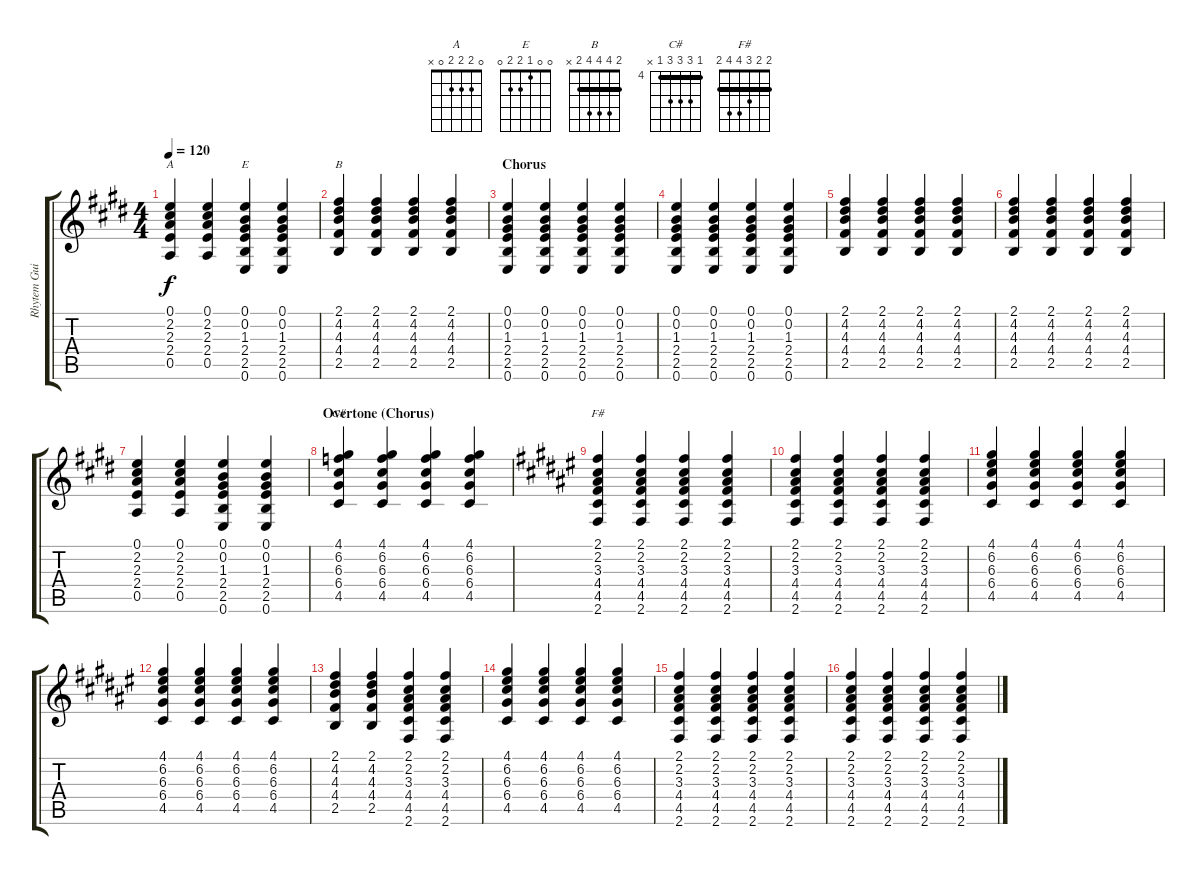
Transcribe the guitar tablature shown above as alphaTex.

\track ("Rhytem Guitar" "Rhytem Gui") {instrument acousticguitarsteel}
\staff {score tabs}
\tuning (E4 B3 G3 D3 A2 E2) {hide}
\chord ("A" 0 2 2 2 0 x)
\chord ("E" 0 0 1 2 2 0)
\chord ("B" 2 4 4 4 2 x) {barre 2}
\chord ("C#" 4 6 6 6 4 x) {firstfret 4 barre 4}
\chord ("F#" 2 2 3 4 4 2) {barre 2}
\ts (4 4)
\tempo 120
\clef g2
\ks e
(0.1 2.2 2.3 2.4 0.5).4{ch "A" dy f} (0.1 2.2 2.3 2.4 0.5).4 (0.1 0.2 1.3 2.4 2.5 0.6).4{ch "E"} (0.1 0.2 1.3 2.4 2.5 0.6).4 |
(2.1 4.2 4.3 4.4 2.5).4{ch "B"} (2.1 4.2 4.3 4.4 2.5).4 (2.1 4.2 4.3 4.4 2.5).4 (2.1 4.2 4.3 4.4 2.5).4 |
\section ("" "Chorus")
(0.1 0.2 1.3 2.4 2.5 0.6).4 (0.1 0.2 1.3 2.4 2.5 0.6).4 (0.1 0.2 1.3 2.4 2.5 0.6).4 (0.1 0.2 1.3 2.4 2.5 0.6).4 |
(0.1 0.2 1.3 2.4 2.5 0.6).4 (0.1 0.2 1.3 2.4 2.5 0.6).4 (0.1 0.2 1.3 2.4 2.5 0.6).4 (0.1 0.2 1.3 2.4 2.5 0.6).4 |
(2.1 4.2 4.3 4.4 2.5).4 (2.1 4.2 4.3 4.4 2.5).4 (2.1 4.2 4.3 4.4 2.5).4 (2.1 4.2 4.3 4.4 2.5).4 |
(2.1 4.2 4.3 4.4 2.5).4 (2.1 4.2 4.3 4.4 2.5).4 (2.1 4.2 4.3 4.4 2.5).4 (2.1 4.2 4.3 4.4 2.5).4 |
(0.1 2.2 2.3 2.4 0.5).4 (0.1 2.2 2.3 2.4 0.5).4 (0.1 0.2 1.3 2.4 2.5 0.6).4 (0.1 0.2 1.3 2.4 2.5 0.6).4 |
\section ("" "Overtone (Chorus)")
(4.1 6.2 6.3 6.4 4.5).4{ch "C#"} (4.1 6.2 6.3 6.4 4.5).4 (4.1 6.2 6.3 6.4 4.5).4 (4.1 6.2 6.3 6.4 4.5).4 |
\ks f#
(2.1 2.2 3.3 4.4 4.5 2.6).4{ch "F#"} (2.1 2.2 3.3 4.4 4.5 2.6).4 (2.1 2.2 3.3 4.4 4.5 2.6).4 (2.1 2.2 3.3 4.4 4.5 2.6).4 |
(2.1 2.2 3.3 4.4 4.5 2.6).4 (2.1 2.2 3.3 4.4 4.5 2.6).4 (2.1 2.2 3.3 4.4 4.5 2.6).4 (2.1 2.2 3.3 4.4 4.5 2.6).4 |
(4.1 6.2 6.3 6.4 4.5).4 (4.1 6.2 6.3 6.4 4.5).4 (4.1 6.2 6.3 6.4 4.5).4 (4.1 6.2 6.3 6.4 4.5).4 |
(4.1 6.2 6.3 6.4 4.5).4 (4.1 6.2 6.3 6.4 4.5).4 (4.1 6.2 6.3 6.4 4.5).4 (4.1 6.2 6.3 6.4 4.5).4 |
(2.1 4.2 4.3 4.4 2.5).4 (2.1 4.2 4.3 4.4 2.5).4 (2.1 2.2 3.3 4.4 4.5 2.6).4 (2.1 2.2 3.3 4.4 4.5 2.6).4 |
(4.1 6.2 6.3 6.4 4.5).4 (4.1 6.2 6.3 6.4 4.5).4 (4.1 6.2 6.3 6.4 4.5).4 (4.1 6.2 6.3 6.4 4.5).4 |
(2.1 2.2 3.3 4.4 4.5 2.6).4 (2.1 2.2 3.3 4.4 4.5 2.6).4 (2.1 2.2 3.3 4.4 4.5 2.6).4 (2.1 2.2 3.3 4.4 4.5 2.6).4 |
(2.1 2.2 3.3 4.4 4.5 2.6).4 (2.1 2.2 3.3 4.4 4.5 2.6).4 (2.1 2.2 3.3 4.4 4.5 2.6).4 (2.1 2.2 3.3 4.4 4.5 2.6).4
